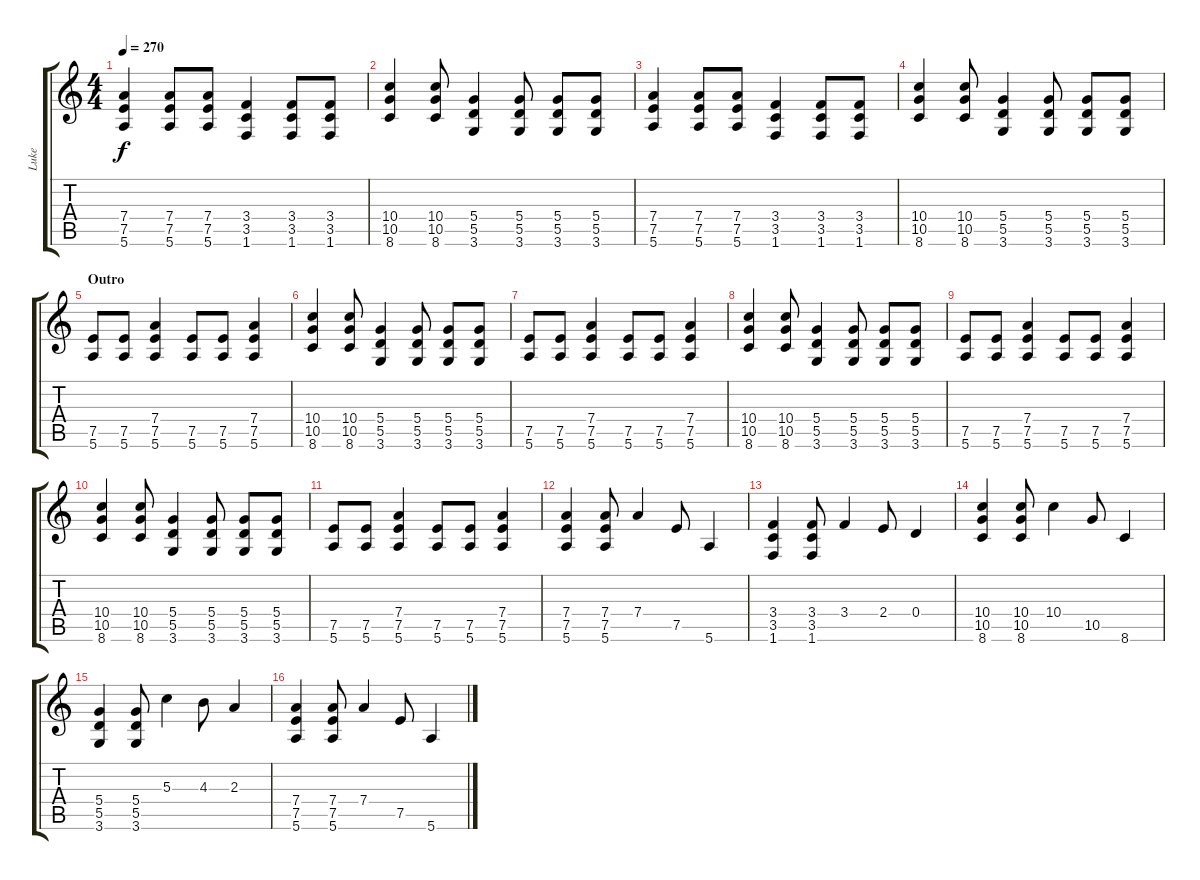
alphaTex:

\track ("Luke" "Luke") {instrument distortionguitar}
\staff {score tabs}
\tuning (E4 B3 G3 D3 A2 E2) {hide}
\ts (4 4)
\tempo 270
\clef g2
\ks c
(7.4 7.5 5.6).4{dy f} (7.4 7.5 5.6).8 (7.4 7.5 5.6).8 (3.4 3.5 1.6).4 (3.4 3.5 1.6).8 (3.4 3.5 1.6).8 |
(10.4 10.5 8.6).4 (10.4 10.5 8.6).8 (5.4 5.5 3.6).4 (5.4 5.5 3.6).8 (5.4 5.5 3.6).8 (5.4 5.5 3.6).8 |
(7.4 7.5 5.6).4 (7.4 7.5 5.6).8 (7.4 7.5 5.6).8 (3.4 3.5 1.6).4 (3.4 3.5 1.6).8 (3.4 3.5 1.6).8 |
(10.4 10.5 8.6).4 (10.4 10.5 8.6).8 (5.4 5.5 3.6).4 (5.4 5.5 3.6).8 (5.4 5.5 3.6).8 (5.4 5.5 3.6).8 |
\section ("" "Outro")
(7.5 5.6).8 (7.5 5.6).8 (7.4 7.5 5.6).4 (7.5 5.6).8 (7.5 5.6).8 (7.4 7.5 5.6).4 |
(10.4 10.5 8.6).4 (10.4 10.5 8.6).8 (5.4 5.5 3.6).4 (5.4 5.5 3.6).8 (5.4 5.5 3.6).8 (5.4 5.5 3.6).8 |
(7.5 5.6).8 (7.5 5.6).8 (7.4 7.5 5.6).4 (7.5 5.6).8 (7.5 5.6).8 (7.4 7.5 5.6).4 |
(10.4 10.5 8.6).4 (10.4 10.5 8.6).8 (5.4 5.5 3.6).4 (5.4 5.5 3.6).8 (5.4 5.5 3.6).8 (5.4 5.5 3.6).8 |
(7.5 5.6).8 (7.5 5.6).8 (7.4 7.5 5.6).4 (7.5 5.6).8 (7.5 5.6).8 (7.4 7.5 5.6).4 |
(10.4 10.5 8.6).4 (10.4 10.5 8.6).8 (5.4 5.5 3.6).4 (5.4 5.5 3.6).8 (5.4 5.5 3.6).8 (5.4 5.5 3.6).8 |
(7.5 5.6).8 (7.5 5.6).8 (7.4 7.5 5.6).4 (7.5 5.6).8 (7.5 5.6).8 (7.4 7.5 5.6).4 |
(7.4 7.5 5.6).4 (7.4 7.5 5.6).8 7.4.4 7.5.8 5.6.4 |
(3.4 3.5 1.6).4 (3.4 3.5 1.6).8 3.4.4 2.4.8 0.4.4 |
(10.4 10.5 8.6).4 (10.4 10.5 8.6).8 10.4.4 10.5.8 8.6.4 |
(5.4 5.5 3.6).4 (5.4 5.5 3.6).8 5.3.4 4.3.8 2.3.4 |
(7.4 7.5 5.6).4 (7.4 7.5 5.6).8 7.4.4 7.5.8 5.6.4
